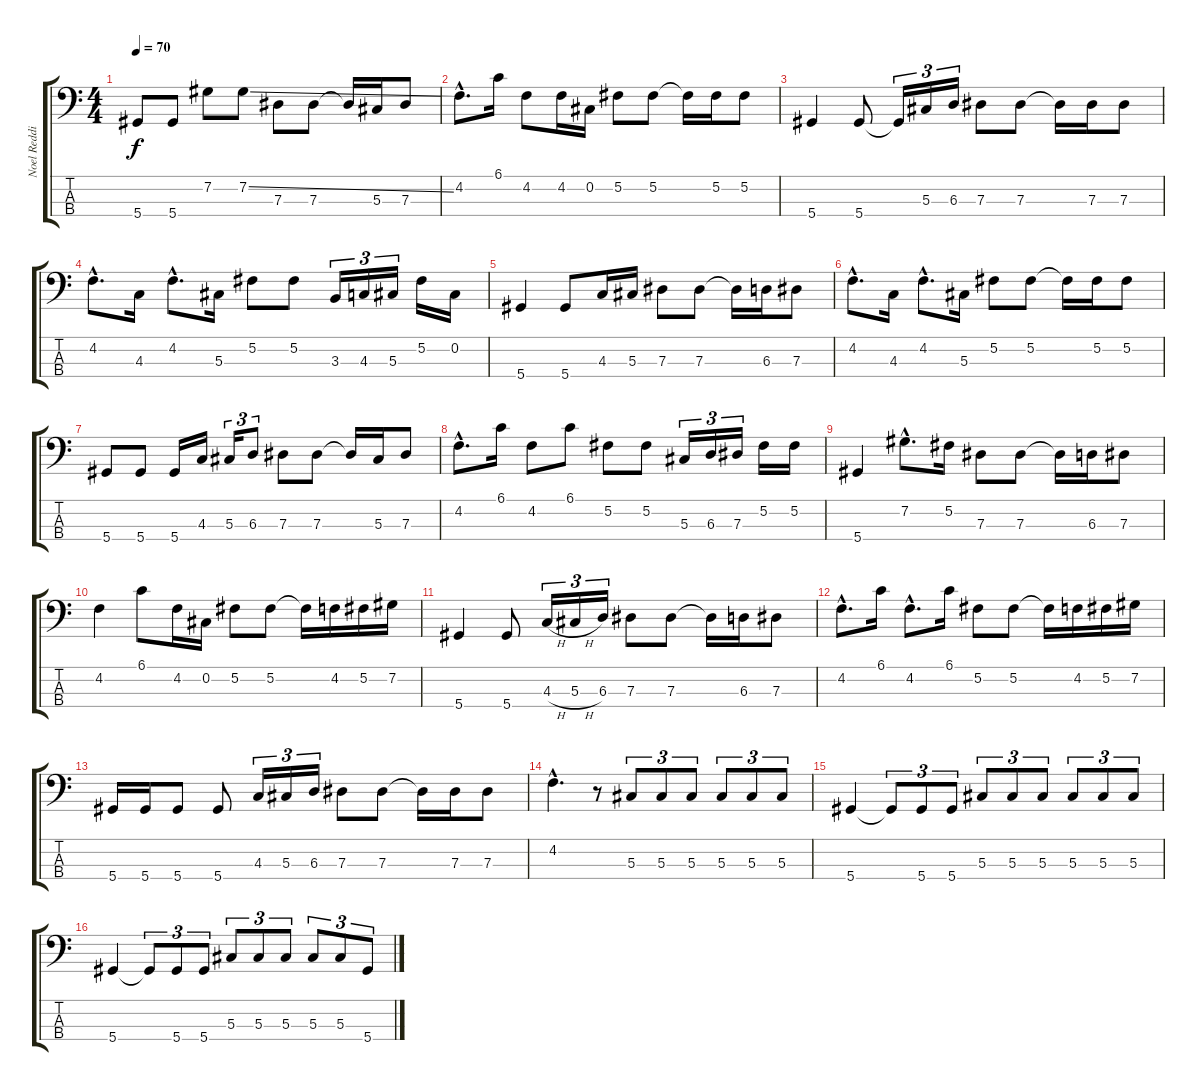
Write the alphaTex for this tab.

\track ("Noel Redding" "Noel Reddi") {instrument electricbassfinger}
\staff {score tabs}
\tuning (Gb2 Db2 Ab1 Eb1) {hide}
\ts (4 4)
\tempo 70
\clef f4
\ks c
5.4.8{dy f} 5.4.8 7.2.8 7.2{ss}.8 7.3.8 7.3.8 7.3{t}.16 5.3.16 7.3.8 |
4.2{hac}.8{d} 6.1.16 4.2.8 4.2.16 0.2.16 5.2.8 5.2.8 5.2{t}.16 5.2.16 5.2.8 |
5.4.4 5.4.8 5.4{t}.16{tu (3 2)} 5.3.16{tu (3 2)} 6.3.16{tu (3 2)} 7.3.8 7.3.8 7.3{t}.16 7.3.16 7.3.8 |
4.2{hac}.8{d} 4.3.16 4.2{hac}.8{d} 5.3.16 5.2.8 5.2.8 3.3.16{tu (3 2)} 4.3.16{tu (3 2)} 5.3.16{tu (3 2)} 5.2.16 0.2.16 |
5.4.4 5.4.8 4.3.16 5.3.16 7.3.8 7.3.8 7.3{t}.16 6.3.16 7.3.8 |
4.2{hac}.8{d} 4.3.16 4.2{hac}.8{d} 5.3.16 5.2.8 5.2.8 5.2{t}.16 5.2.16 5.2.8 |
5.4.8 5.4.8 5.4.16 4.3.16 5.3.16{tu (3 2)} 6.3.8{tu (3 2)} 7.3.8 7.3.8 7.3{t}.16 5.3.16 7.3.8 |
4.2{hac}.8{d} 6.1.16 4.2.8 6.1.8 5.2.8 5.2.8 5.3.16{tu (3 2)} 6.3.16{tu (3 2)} 7.3.16{tu (3 2)} 5.2.16 5.2.16 |
5.4.4 7.2{hac}.8{d} 5.2.16 7.3.8 7.3.8 7.3{t}.16 6.3.16 7.3.8 |
4.2.4 6.1.8 4.2.16 0.2.16 5.2.8 5.2.8 5.2{t}.16 4.2.16 5.2.16 7.2.16 |
5.4.4 5.4.8 4.3{h}.16{tu (3 2)} 5.3{h}.16{tu (3 2)} 6.3.16{tu (3 2)} 7.3.8 7.3.8 7.3{t}.16 6.3.16 7.3.8 |
4.2{hac}.8{d} 6.1.16 4.2{hac}.8{d} 6.1.16 5.2.8 5.2.8 5.2{t}.16 4.2.16 5.2.16 7.2.16 |
5.4.16 5.4.16 5.4.8 5.4.8 4.3.16{tu (3 2)} 5.3.16{tu (3 2)} 6.3.16{tu (3 2)} 7.3.8 7.3.8 7.3{t}.16 7.3.16 7.3.8 |
4.2{hac}.4{d} r.8 5.3.8{tu (3 2)} 5.3.8{tu (3 2)} 5.3.8{tu (3 2)} 5.3.8{tu (3 2)} 5.3.8{tu (3 2)} 5.3.8{tu (3 2)} |
5.4.4 5.4{t}.8{tu (3 2)} 5.4.8{tu (3 2)} 5.4.8{tu (3 2)} 5.3.8{tu (3 2)} 5.3.8{tu (3 2)} 5.3.8{tu (3 2)} 5.3.8{tu (3 2)} 5.3.8{tu (3 2)} 5.3.8{tu (3 2)} |
5.4.4 5.4{t}.8{tu (3 2)} 5.4.8{tu (3 2)} 5.4.8{tu (3 2)} 5.3.8{tu (3 2)} 5.3.8{tu (3 2)} 5.3.8{tu (3 2)} 5.3.8{tu (3 2)} 5.3.8{tu (3 2)} 5.4.8{tu (3 2)}
